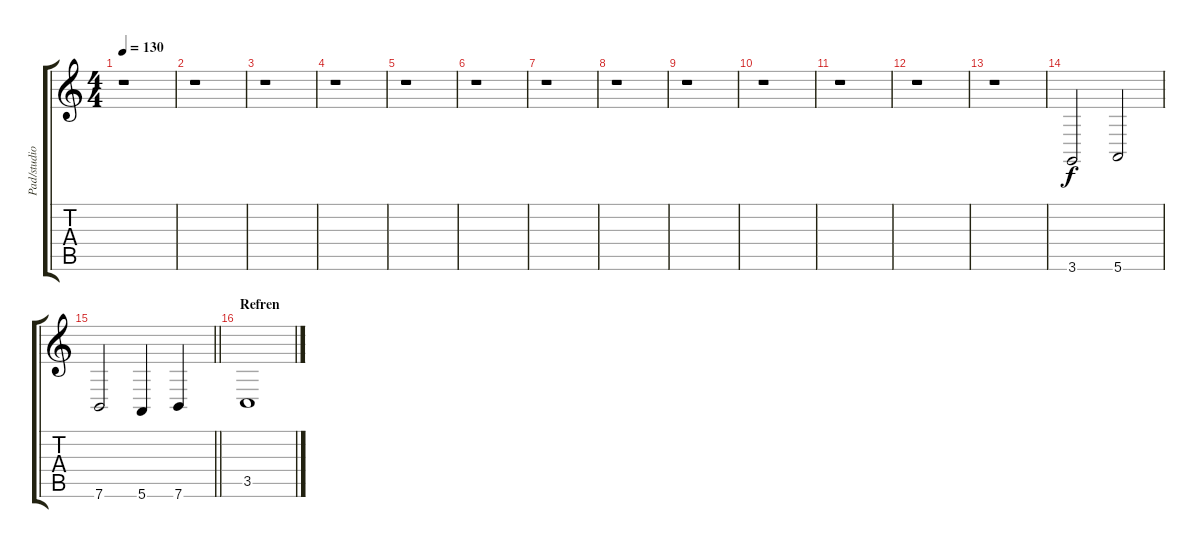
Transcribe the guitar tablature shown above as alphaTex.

\track ("Pad/studio gitara" "Pad/studio") {instrument pad1newage}
\staff {score tabs}
\tuning (E4 B3 G3 D3 A2 E2) {hide}
\ts (4 4)
\tempo 130
\clef g2
\ks c
r.1{dy f} |
r.1 |
r.1 |
r.1 |
r.1 |
r.1 |
r.1 |
r.1 |
r.1 |
r.1 |
r.1 |
r.1 |
r.1 |
3.6.2{volume 12 balance 8 instrument distortionguitar} 5.6.2 |
\barLineRight lightlight
7.6.2 5.6.4 7.6.4 |
\section ("" "Refren")
3.5.1
